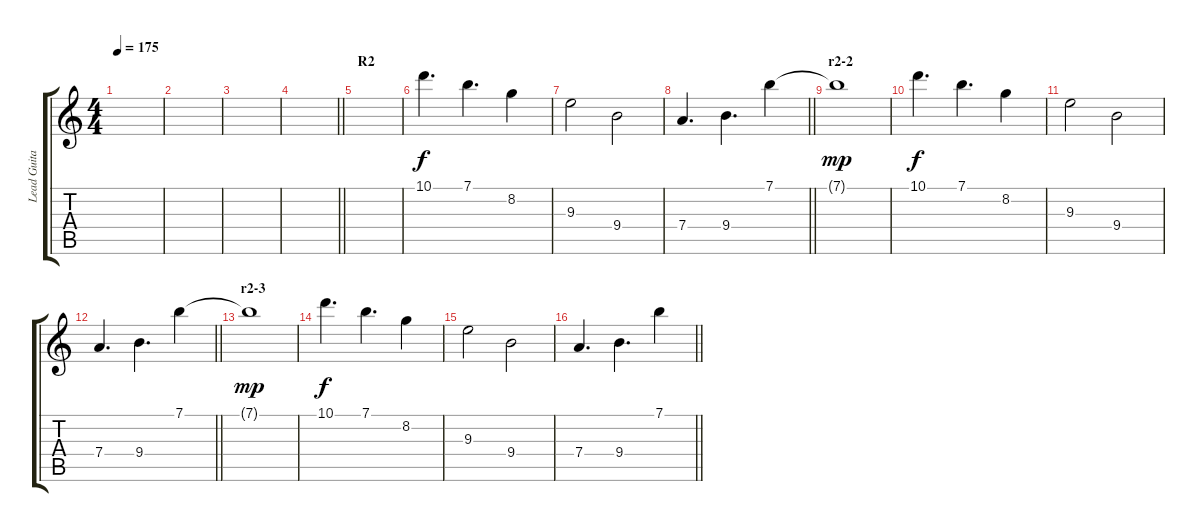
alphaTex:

\track ("Lead Guitar 2" "Lead Guita") {instrument distortionguitar}
\staff {score tabs}
\tuning (E4 B3 G3 D3 A2 E2) {hide}
\ts (4 4)
\tempo 175
\clef g2
\ks c
|
|
|
\barLineRight lightlight
|
\section ("" "R2")
|
10.1.4{d dy f} 7.1.4{d} 8.2.4 |
9.3.2 9.4.2 |
\barLineRight lightlight
7.4.4{d} 9.4.4{d} 7.1.4 |
\section ("" "r2-2")
7.1{t}.1{dy mp} |
10.1.4{d dy f} 7.1.4{d} 8.2.4 |
9.3.2 9.4.2 |
\barLineRight lightlight
7.4.4{d} 9.4.4{d} 7.1.4 |
\section ("" "r2-3")
7.1{t}.1{dy mp} |
10.1.4{d dy f} 7.1.4{d} 8.2.4 |
9.3.2 9.4.2 |
\barLineRight lightlight
7.4.4{d} 9.4.4{d} 7.1.4
